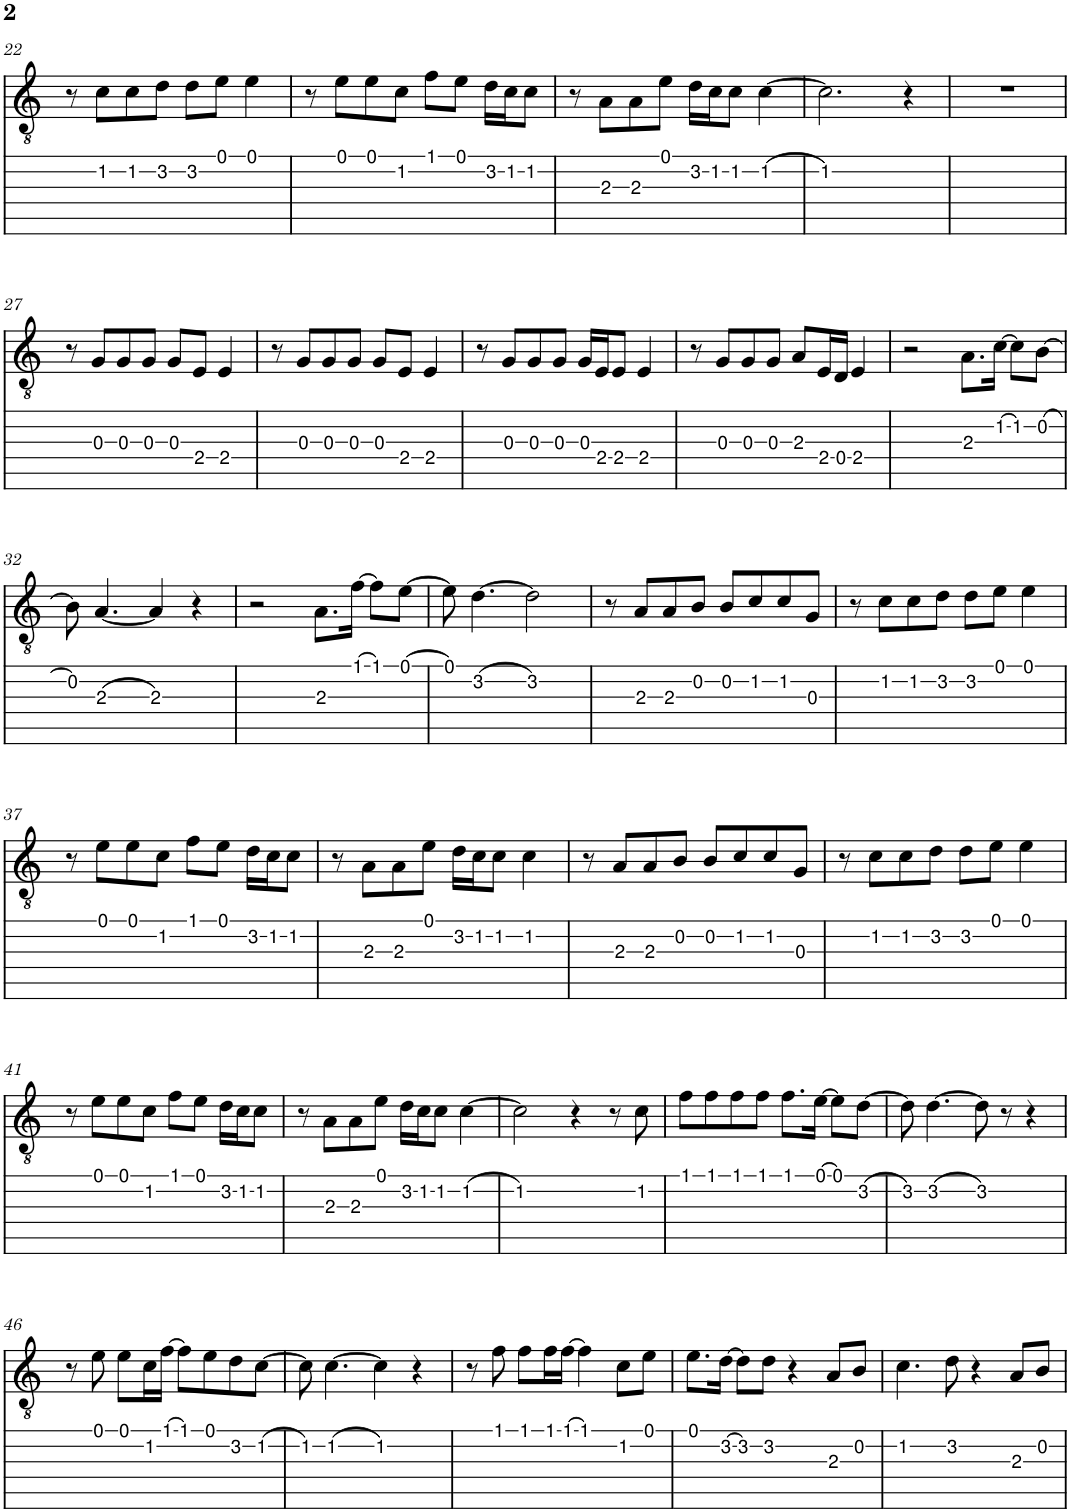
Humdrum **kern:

**kern	**kern
*part1	*part1
*staff2	*staff1
*I"Guitar	*
*I'Guit.	*
!!LO:PB:g=z
*	*clefGv2
*k[]	*k[]
*M4/4	*M4/4
=22	=22
8r	8r
8c	8c\L
8cL	8c\
8dJ	8d\J
8dL	8d\L
8eJ	8e\J
4e	4e\
=23	=23
8r	8r
8e	8e\L
8eL	8e\
8cJ	8c\J
8fL	8f\L
8eJ	8e\J
16dLL	16d\LL
16cJ	16c\J
8cJ	8c\J
=24	=24
8r	8r
8A	8A\L
8AL	8A\
8eJ	8e\J
16dLL	16d\LL
16cJ	16c\J
8cJ	8c\J
[4c	[4c\
=25	=25
2.c]	2.c\]
4r	4r
=26	=26
1r	1r
!!LO:LB:g=z
=27	=27
8r	8r
8G	8G/L
8GL	8G/
8GJ	8G/J
8GL	8G/L
8EJ	8E/J
4E	4E/
=28	=28
8r	8r
8G	8G/L
8GL	8G/
8GJ	8G/J
8GL	8G/L
8EJ	8E/J
4E	4E/
=29	=29
8r	8r
8G	8G/L
8GL	8G/
8GJ	8G/J
16GLL	16G/LL
16EJ	16E/J
8EJ	8E/J
4E	4E/
=30	=30
8r	8r
8G	8G/L
8GL	8G/
8GJ	8G/J
8AL	8A/L
16EL	16E/L
16DJJ	16D/JJ
4E	4E/
=31	=31
2r	2r
8.AL	8.A\L
[16cJk	[16c\Jk
8cL]	8c\L]
[8BJ	[8B\J
!!LO:LB:g=z
=32	=32
8B]	8B\]
[4.A	[4.A/
4A]	4A/]
4r	4r
=33	=33
2r	2r
8.AL	8.A\L
[16fJk	[16f\Jk
8fL]	8f\L]
[8eJ	[8e\J
=34	=34
8e]	8e\]
[4.d	[4.d\
2d]	2d\]
=35	=35
8r	8r
8A	8A/L
8AL	8A/
8BJ	8B/J
8BL	8B/L
8cJ	8c/
8cL	8c/
8GJ	8G/J
=36	=36
8r	8r
8c	8c\L
8cL	8c\
8dJ	8d\J
8dL	8d\L
8eJ	8e\J
4e	4e\
!!LO:LB:g=z
=37	=37
8r	8r
8e	8e\L
8eL	8e\
8cJ	8c\J
8fL	8f\L
8eJ	8e\J
16dLL	16d\LL
16cJ	16c\J
8cJ	8c\J
=38	=38
8r	8r
8A	8A\L
8AL	8A\
8eJ	8e\J
16dLL	16d\LL
16cJ	16c\J
8cJ	8c\J
4c	4c\
=39	=39
8r	8r
8A	8A/L
8AL	8A/
8BJ	8B/J
8BL	8B/L
8cJ	8c/
8cL	8c/
8GJ	8G/J
=40	=40
8r	8r
8c	8c\L
8cL	8c\
8dJ	8d\J
8dL	8d\L
8eJ	8e\J
4e	4e\
!!LO:LB:g=z
=41	=41
8r	8r
8e	8e\L
8eL	8e\
8cJ	8c\J
8fL	8f\L
8eJ	8e\J
16dLL	16d\LL
16cJ	16c\J
8cJ	8c\J
=42	=42
8r	8r
8A	8A\L
8AL	8A\
8eJ	8e\J
16dLL	16d\LL
16cJ	16c\J
8cJ	8c\J
[4c	[4c\
=43	=43
2c]	2c\]
4r	4r
8r	8r
8c	8c\
=44	=44
8fL	8f\L
8fJ	8f\
8fL	8f\
8fJ	8f\J
8.fL	8.f\L
[16eJk	[16e\Jk
8eL]	8e\L]
[8dJ	[8d\J
=45	=45
8d]	8d\]
[4.d	[4.d\
8d]	8d\]
8r	8r
4r	4r
!!LO:LB:g=z
=46	=46
8r	8r
8e	8e\
8eL	8e\L
16cL	16c\L
[16fJJ	[16f\JJ
8fL]	8f\L]
8eJ	8e\
8dL	8d\
[8cJ	[8c\J
=47	=47
8c]	8c\]
[4.c	[4.c\
4c]	4c\]
4r	4r
=48	=48
8r	8r
8f	8f\
8fL	8f\L
16fL	16f\L
[16fJJ	[16f\JJ
4f]	4f\]
8cL	8c\L
8eJ	8e\J
=49	=49
8.eL	8.e\L
[16dJk	[16d\Jk
8dL]	8d\L]
8dJ	8d\J
4r	4r
8AL	8A/L
8BJ	8B/J
=50	=50
4.c	4.c\
8d	8d\
4r	4r
8AL	8A/L
8BJ	8B/J
=	=
*-	*-
